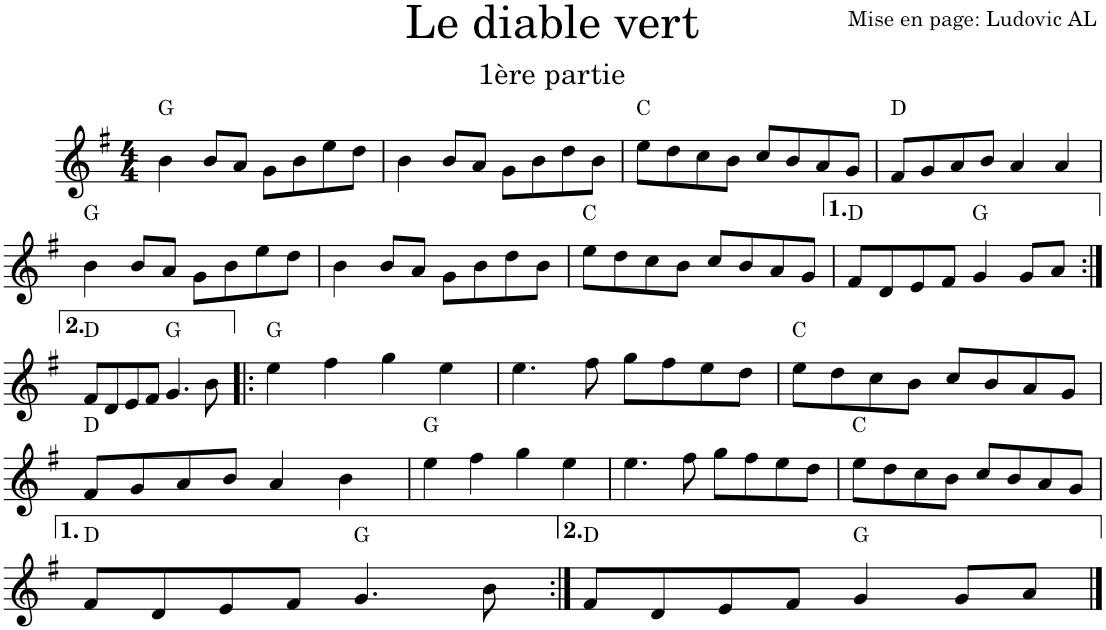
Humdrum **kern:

**kern	**harte
*part1	*part1
*staff1	*
*I"Violon	*
*I'Vln.	*
*clefG2	*
*k[f#]	*
*M4/4	*
=1	=1
4b\	G:maj
8b/L	.
8a/J	.
8g\L	.
8b\	.
8ee\	.
8dd\J	.
=2	=2
4b\	.
8b/L	.
8a/J	.
8g\L	.
8b\	.
8dd\	.
8b\J	.
=3	=3
8ee\L	C:maj
8dd\	.
8cc\	.
8b\J	.
8cc/L	.
8b/	.
8a/	.
8g/J	.
=4	=4
8f#/L	D:maj
8g/	.
8a/	.
8b/J	.
4a/	.
4a/	.
!!LO:LB:g=z
=5	=5
4b\	G:maj
8b/L	.
8a/J	.
8g\L	.
8b\	.
8ee\	.
8dd\J	.
=6	=6
4b\	.
8b/L	.
8a/J	.
8g\L	.
8b\	.
8dd\	.
8b\J	.
=7	=7
8ee\L	C:maj
8dd\	.
8cc\	.
8b\J	.
8cc/L	.
8b/	.
8a/	.
8g/J	.
=8	=8
8f#/L	D:maj
8d/	.
8e/	.
8f#/J	.
4g/	G:maj
8g/L	.
8a/J	.
!!LO:LB:g=z
=9:|!	=9:|!
8f#/L	D:maj
8d/	.
8e/	.
8f#/J	.
4.g/	G:maj
8b\	.
=10!|:	=10!|:
4ee\	G:maj
4ff#\	.
4gg\	.
4ee\	.
=11	=11
4.ee\	.
8ff#\	.
8gg\L	.
8ff#\	.
8ee\	.
8dd\J	.
=12	=12
8ee\L	C:maj
8dd\	.
8cc\	.
8b\J	.
8cc/L	.
8b/	.
8a/	.
8g/J	.
!!LO:LB:g=z
=13	=13
8f#/L	D:maj
8g/	.
8a/	.
8b/J	.
4a/	.
4b\	.
=14	=14
4ee\	G:maj
4ff#\	.
4gg\	.
4ee\	.
=15	=15
4.ee\	.
8ff#\	.
8gg\L	.
8ff#\	.
8ee\	.
8dd\J	.
=16	=16
8ee\L	C:maj
8dd\	.
8cc\	.
8b\J	.
8cc/L	.
8b/	.
8a/	.
8g/J	.
!!LO:LB:g=z
=17	=17
8f#/L	D:maj
8d/	.
8e/	.
8f#/J	.
4.g/	G:maj
8b\	.
=18:|!	=18:|!
8f#/L	D:maj
8d/	.
8e/	.
8f#/J	.
4g/	G:maj
8g/L	.
8a/J	.
==	==
*-	*-
